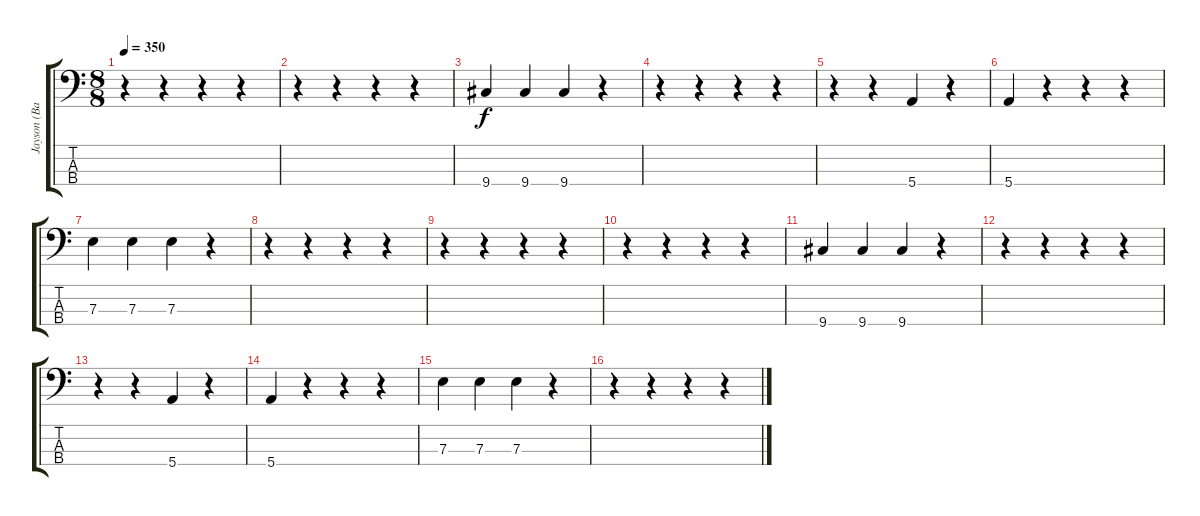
\track ("Jayson (Bass)" "Jayson (Ba") {instrument electricbasspick}
\staff {score tabs}
\tuning (G2 D2 A1 E1) {hide}
\ts (8 8)
\tempo 350
\clef f4
\ks c
r.4{dy f} r.4 r.4 r.4 |
r.4 r.4 r.4 r.4 |
9.4.4 9.4.4 9.4.4 r.4 |
r.4 r.4 r.4 r.4 |
r.4 r.4 5.4.4 r.4 |
5.4.4 r.4 r.4 r.4 |
7.3.4 7.3.4 7.3.4 r.4 |
r.4 r.4 r.4 r.4 |
r.4 r.4 r.4 r.4 |
r.4 r.4 r.4 r.4 |
9.4.4 9.4.4 9.4.4 r.4 |
r.4 r.4 r.4 r.4 |
r.4 r.4 5.4.4 r.4 |
5.4.4 r.4 r.4 r.4 |
7.3.4 7.3.4 7.3.4 r.4 |
r.4 r.4 r.4 r.4
